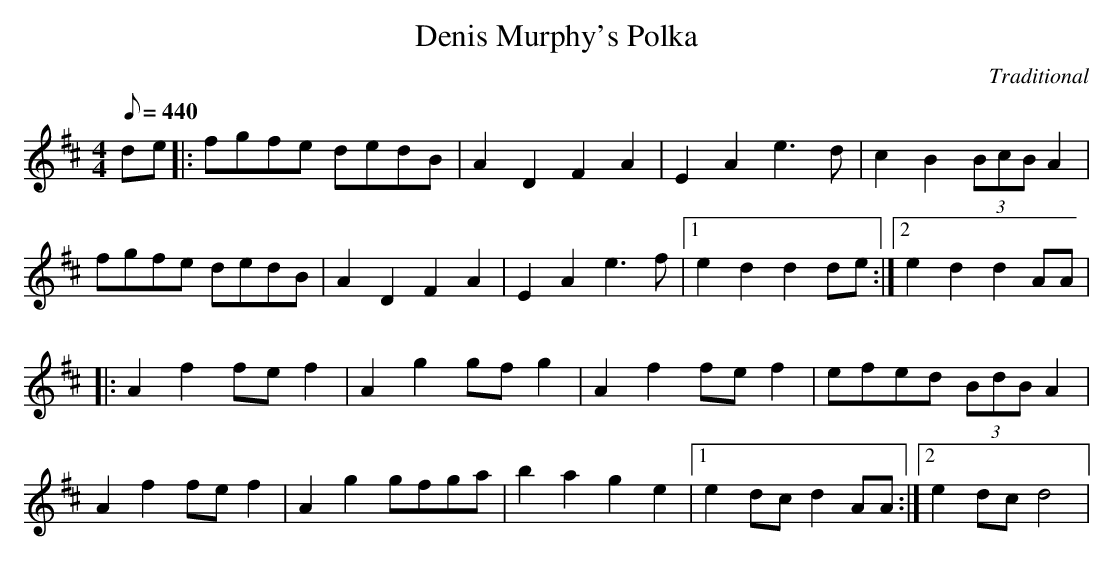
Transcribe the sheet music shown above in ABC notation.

X:1
T:Denis Murphy's Polka
C:Traditional
M:4/4
L:1/8
Q:1/8=440
K:D
de|:fgfe dedB|A2D2 F2A2|E2A2 e3d|c2B2 (3BcB A2|
fgfe dedB|A2D2 F2A2|E2A2 e3f|1 e2d2 d2de:|2 e2d2 d2AA |
|:A2f2 fef2|A2g2 gfg2|A2f2 fef2|efed (3BdB A2|
A2f2 fef2|A2g2 gfga|b2a2 g2e2|1 e2dc d2AA:|2 e2dc d4|
